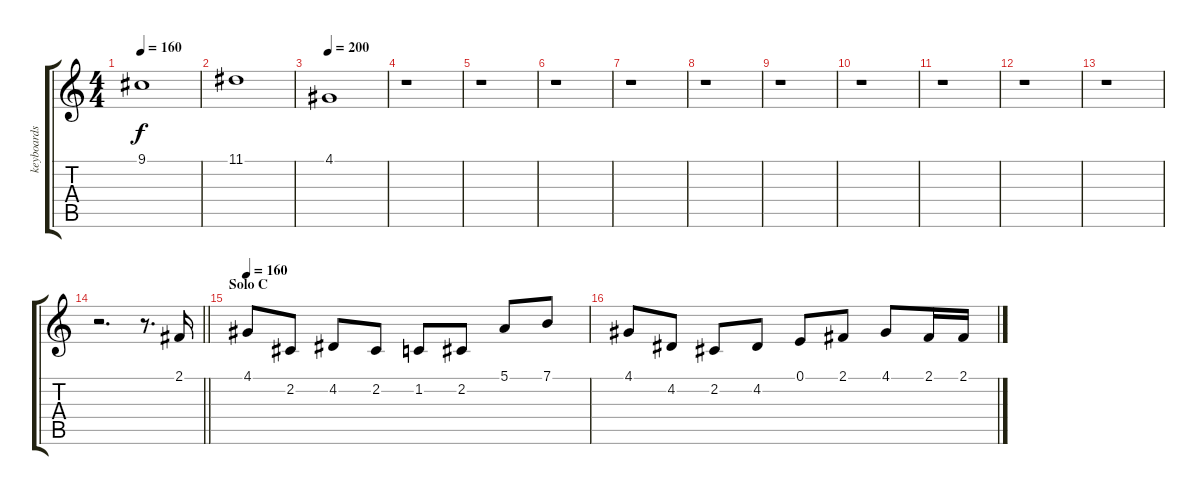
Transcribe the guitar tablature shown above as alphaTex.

\track ("keyboards 1" "keyboards ") {instrument flute}
\staff {score tabs}
\tuning (E4 B3 G3 D3 A2 E2) {hide}
\ts (4 4)
\tempo 160
\clef g2
\ks c
9.1.1{dy f} |
11.1.1 |
\tempo 200
4.1.1 |
r.1 |
r.1 |
r.1 |
r.1 |
r.1 |
r.1 |
r.1 |
r.1 |
r.1 |
r.1 |
\barLineRight lightlight
r.2{d} r.8{d} 2.1.16 |
\section ("" "Solo C")
\tempo 160
4.1.8 2.2.8 4.2.8 2.2.8 1.2.8 2.2.8 5.1.8 7.1.8 |
4.1.8 4.2.8 2.2.8 4.2.8 0.1.8 2.1.8 4.1.8 2.1.16 2.1.16
